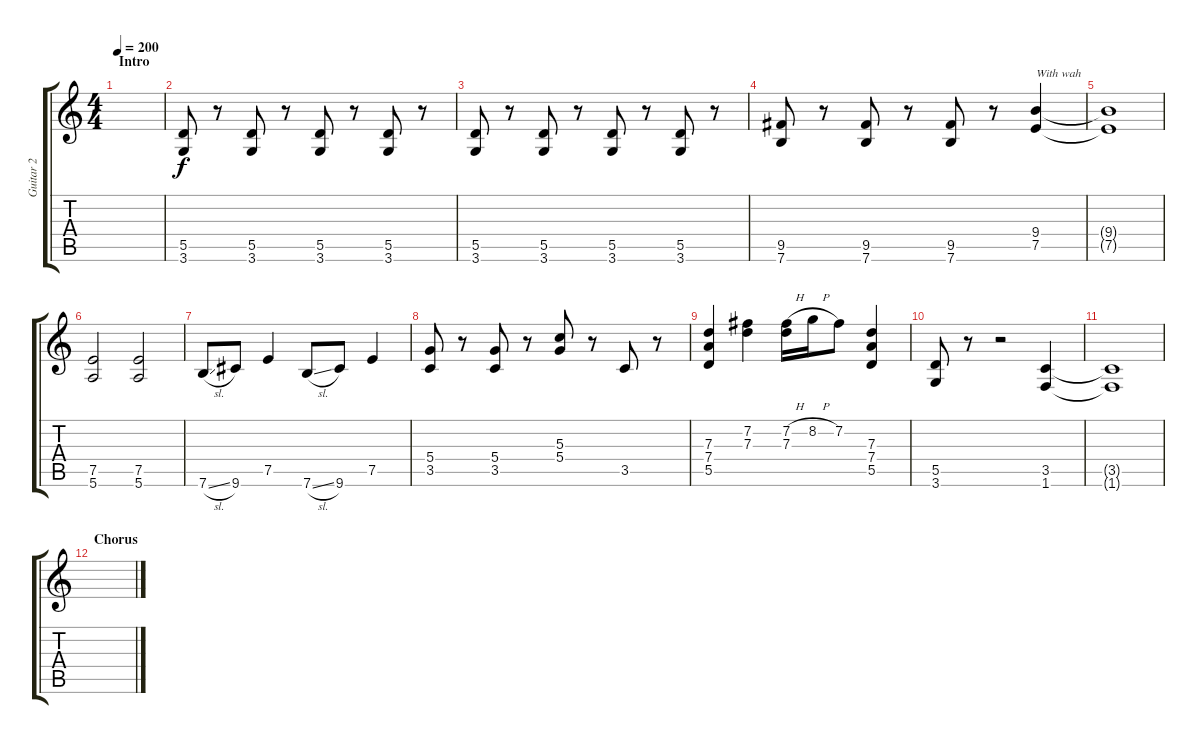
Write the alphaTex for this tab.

\track ("Guitar 2" "Guitar 2") {instrument overdrivenguitar}
\staff {score tabs}
\tuning (E4 B3 G3 D3 A2 E2) {hide}
\ts (4 4)
\section ("" "Intro")
\tempo 200
\clef g2
\ks c
|
(5.5 3.6).8 r.8 (5.5 3.6).8 r.8 (5.5 3.6).8 r.8 (5.5 3.6).8 r.8 |
(5.5 3.6).8 r.8 (5.5 3.6).8 r.8 (5.5 3.6).8 r.8 (5.5 3.6).8 r.8 |
(9.5 7.6).8 r.8 (9.5 7.6).8 r.8 (9.5 7.6).8 r.8 (9.4 7.5).4{txt "With wah"} |
(9.4{t} 7.5{t}).1 |
(7.5 5.6).2 (7.5 5.6).2 |
7.6{sl}.8 9.6.8 7.5.4 7.6{sl}.8 9.6.8 7.5.4 |
(5.4 3.5).8 r.8 (5.4 3.5).8 r.8 (5.3 5.4).8 r.8 3.5.8 r.8 |
(7.3 7.4 5.5).4 (7.2 7.3).4 (7.2{h} 7.3).16 8.2{h}.16 7.2.8 (7.3 7.4 5.5).4 |
(5.5 3.6).8 r.8 r.2 (3.5 1.6).4 |
(3.5{t} 1.6{t}).1 |
\section ("" "Chorus")
